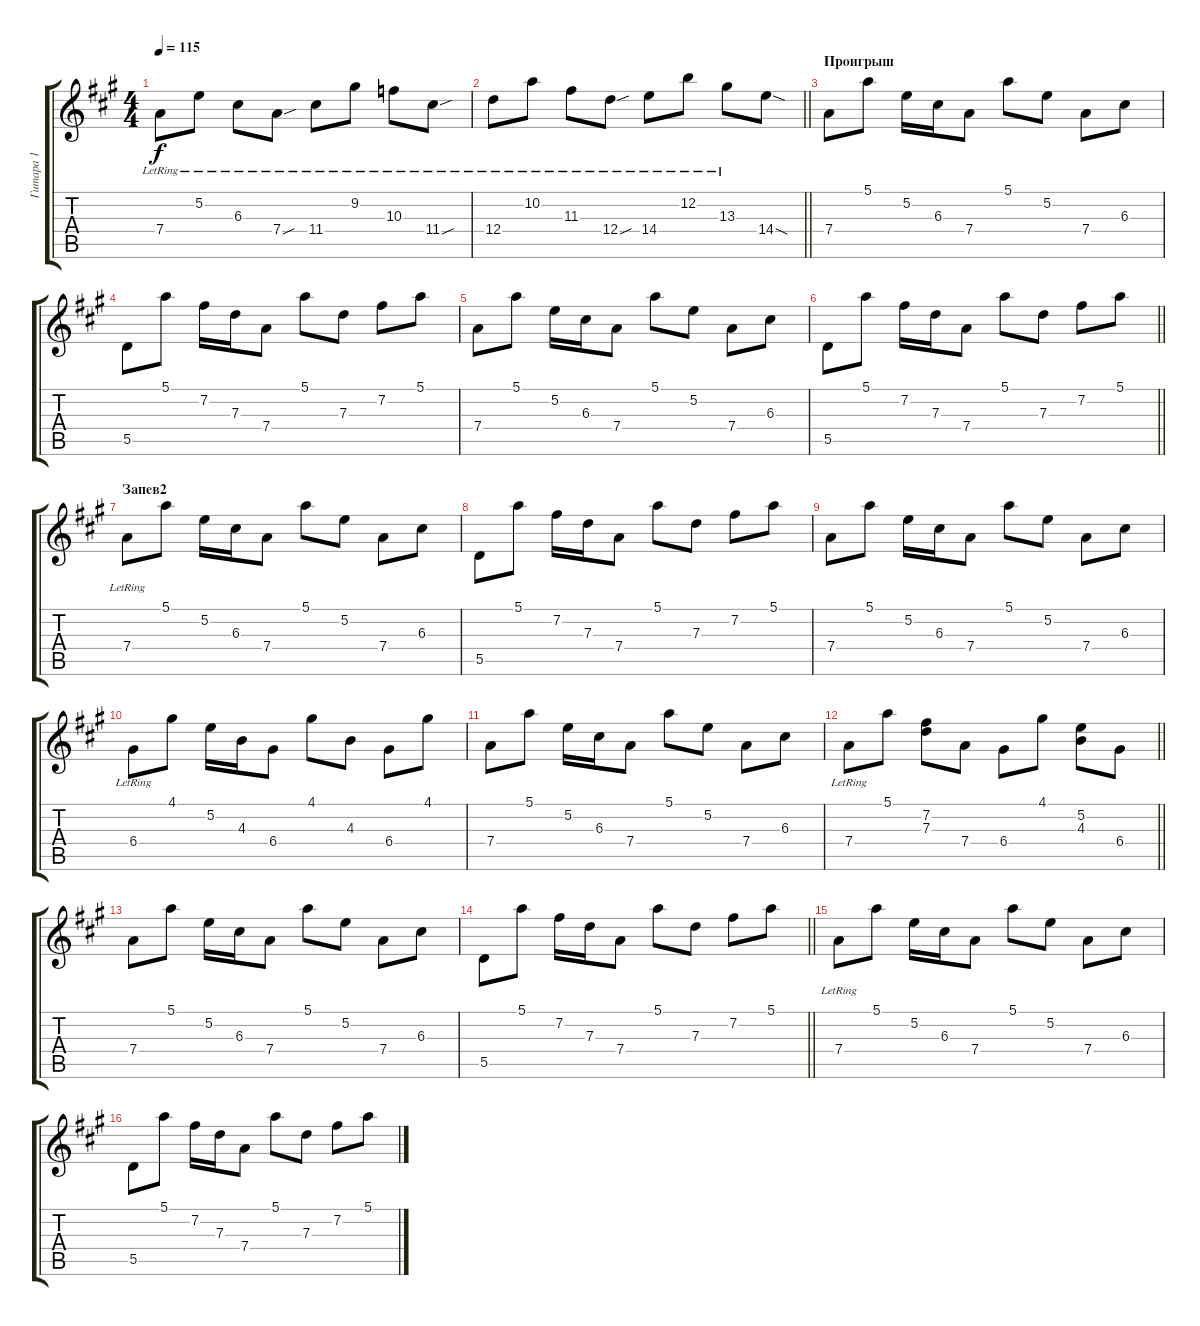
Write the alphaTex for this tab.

\track ("Гитара 1" "Гитара 1") {instrument electricguitarmuted}
\staff {score tabs}
\tuning (E4 B3 G3 D3 A2 E2) {hide}
\ts (4 4)
\tempo 115
\clef g2
\ks a
7.4{lr}.8{dy f} 5.2{lr}.8 6.3{lr}.8 7.4{sou lr}.8 11.4{lr}.8 9.2{lr}.8 10.3{lr}.8 11.4{sou lr}.8 |
\barLineRight lightlight
12.4{lr}.8 10.2{lr}.8 11.3{lr}.8 12.4{sou lr}.8 14.4{lr}.8 12.2{lr}.8 13.3{lr}.8 14.4{sod}.8 |
\section ("" "Проигрыш")
7.4.8 5.1.8 5.2.16 6.3.16 7.4.8 5.1.8 5.2.8 7.4.8 6.3.8 |
5.5.8 5.1.8 7.2.16 7.3.16 7.4.8 5.1.8 7.3.8 7.2.8 5.1.8 |
7.4.8 5.1.8 5.2.16 6.3.16 7.4.8 5.1.8 5.2.8 7.4.8 6.3.8 |
\barLineRight lightlight
5.5.8 5.1.8 7.2.16 7.3.16 7.4.8 5.1.8 7.3.8 7.2.8 5.1.8 |
\section ("" "Запев2")
7.4{lr}.8 5.1.8 5.2.16 6.3.16 7.4.8 5.1.8 5.2.8 7.4.8 6.3.8 |
5.5.8 5.1.8 7.2.16 7.3.16 7.4.8 5.1.8 7.3.8 7.2.8 5.1.8 |
7.4.8 5.1.8 5.2.16 6.3.16 7.4.8 5.1.8 5.2.8 7.4.8 6.3.8 |
6.4{lr}.8 4.1.8 5.2.16 4.3.16 6.4.8 4.1.8 4.3.8 6.4.8 4.1.8 |
7.4.8 5.1.8 5.2.16 6.3.16 7.4.8 5.1.8 5.2.8 7.4.8 6.3.8 |
\barLineRight lightlight
7.4{lr}.8 5.1.8 (7.2 7.3).8 7.4.8 6.4.8 4.1.8 (5.2 4.3).8 6.4.8 |
7.4.8 5.1.8 5.2.16 6.3.16 7.4.8 5.1.8 5.2.8 7.4.8 6.3.8 |
\barLineRight lightlight
5.5.8 5.1.8 7.2.16 7.3.16 7.4.8 5.1.8 7.3.8 7.2.8 5.1.8 |
7.4{lr}.8 5.1.8 5.2.16 6.3.16 7.4.8 5.1.8 5.2.8 7.4.8 6.3.8 |
5.5.8 5.1.8 7.2.16 7.3.16 7.4.8 5.1.8 7.3.8 7.2.8 5.1.8
